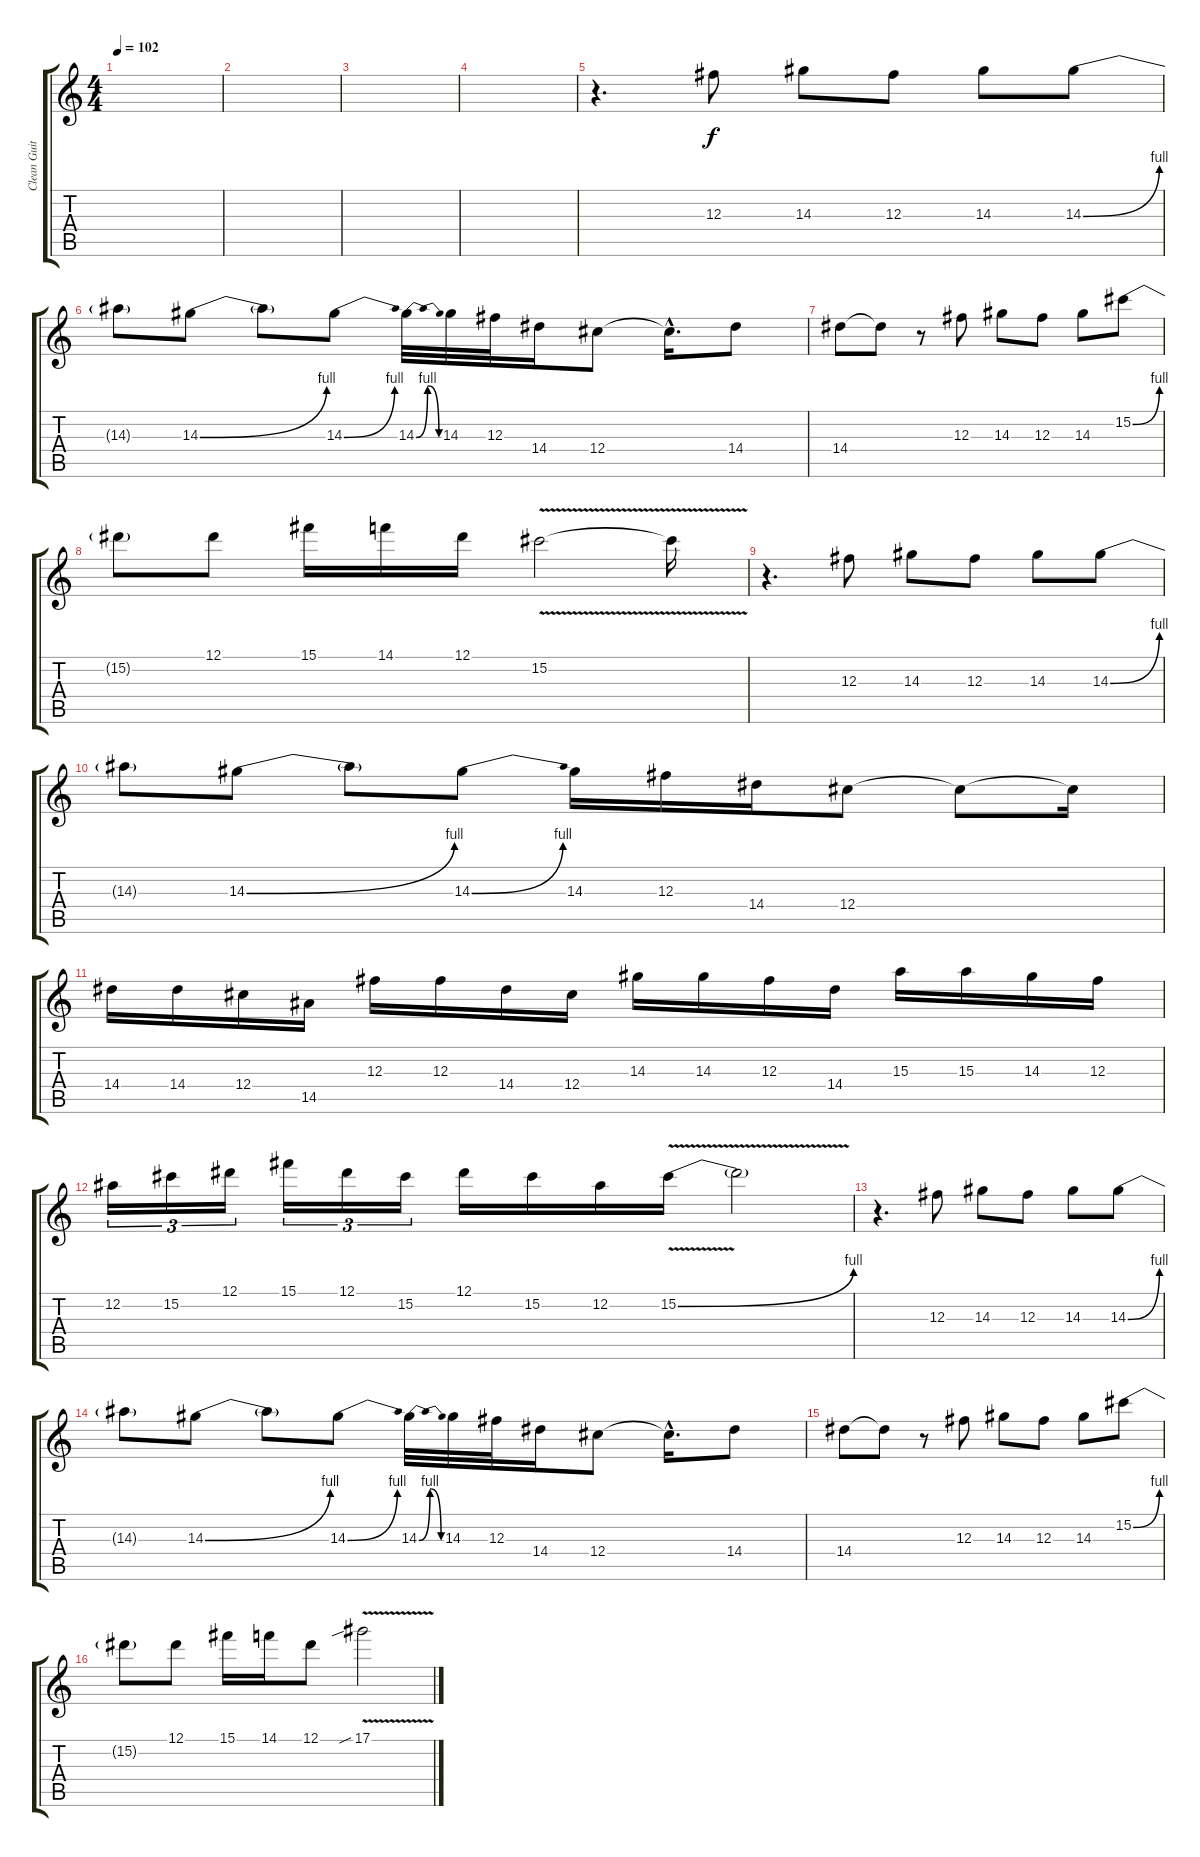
\track ("Clean Guitar" "Clean Guit") {instrument electricguitarclean}
\staff {score tabs}
\tuning (Eb4 Bb3 Gb3 Db3 Ab2 Eb2) {hide}
\ts (4 4)
\tempo 102
\clef g2
\ks aminor
|
|
|
|
r.4{d volume 15 balance 8 instrument lead5charang} 12.3.8 14.3.8 12.3.8 14.3.8 14.3{be (bend 0 0 60 4)}.8 |
14.3{t}.8 14.3{be (bend 0 0 60 4)}.8 14.3{t}.8 14.3{be (bend 0 0 60 4)}.8 14.3{be (bendrelease 0 0 30 4 30 4 60 0)}.32 14.3.32 12.3.32 14.4.16 12.4.8 12.4{hac t}.16{d} 14.4.8 |
14.4.8 14.4{t}.8 r.8 12.3.8 14.3.8 12.3.8 14.3.8 15.2{be (bend 0 0 60 4)}.8 |
15.2{t}.8 12.1.8 15.1.16 14.1.16 12.1.16 15.2{v}.2 15.2{t}.16 |
r.4{d} 12.3.8 14.3.8 12.3.8 14.3.8 14.3{be (bend 0 0 60 4)}.8 |
14.3{t}.8 14.3{be (bend 0 0 60 4)}.8 14.3{t}.8 14.3{be (bend 0 0 60 4)}.8 14.3.16 12.3.16 14.4.16 12.4.8 12.4{t}.8 12.4{t}.16 |
14.4.16 14.4.16 12.4.16 14.5.16 12.3.16 12.3.16 14.4.16 12.4.16 14.3.16 14.3.16 12.3.16 14.4.16 15.3.16 15.3.16 14.3.16 12.3.16 |
12.2.16{tu (3 2)} 15.2.16{tu (3 2)} 12.1.16{tu (3 2)} 15.1.16{tu (3 2)} 12.1.16{tu (3 2)} 15.2.16{tu (3 2)} 12.1.16 15.2.16 12.2.16 15.2{be (bend 0 0 60 4) v}.16 15.2{t}.2 |
r.4{d volume 15 balance 8 instrument lead5charang} 12.3.8 14.3.8 12.3.8 14.3.8 14.3{be (bend 0 0 60 4)}.8 |
14.3{t}.8 14.3{be (bend 0 0 60 4)}.8 14.3{t}.8 14.3{be (bend 0 0 60 4)}.8 14.3{be (bendrelease 0 0 30 4 30 4 60 0)}.32 14.3.32 12.3.32 14.4.16 12.4.8 12.4{hac t}.16{d} 14.4.8 |
14.4.8 14.4{t}.8 r.8 12.3.8 14.3.8 12.3.8 14.3.8 15.2{be (bend 0 0 60 4)}.8 |
15.2{t}.8 12.1.8 15.1.16 14.1.16 12.1.8 17.1{v sib}.2
